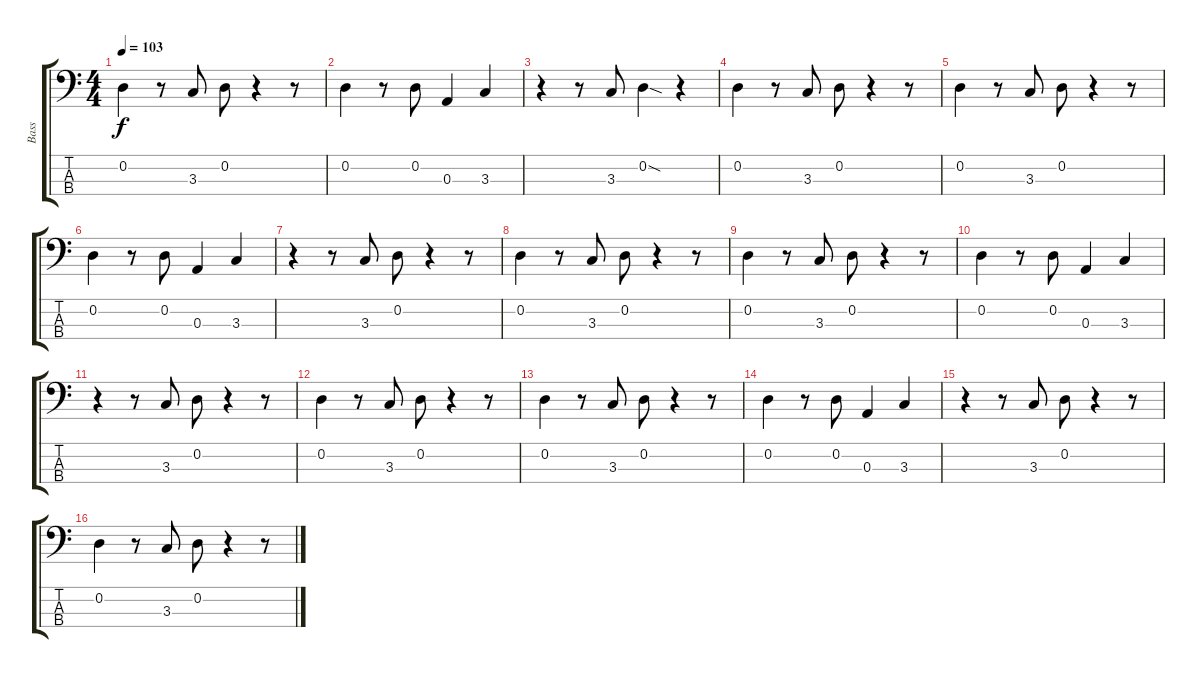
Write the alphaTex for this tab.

\track ("Bass" "Bass") {instrument electricbassfinger}
\staff {score tabs}
\tuning (G2 D2 A1 E1) {hide}
\ts (4 4)
\tempo 103
\clef f4
\ks c
0.2.4{dy f} r.8 3.3.8 0.2.8 r.4 r.8 |
0.2.4 r.8 0.2.8 0.3.4 3.3.4 |
r.4 r.8 3.3.8 0.2{sod}.4 r.4 |
0.2.4 r.8 3.3.8 0.2.8 r.4 r.8 |
0.2.4 r.8 3.3.8 0.2.8 r.4 r.8 |
0.2.4 r.8 0.2.8 0.3.4 3.3.4 |
r.4 r.8 3.3.8 0.2.8 r.4 r.8 |
0.2.4 r.8 3.3.8 0.2.8 r.4 r.8 |
0.2.4 r.8 3.3.8 0.2.8 r.4 r.8 |
0.2.4 r.8 0.2.8 0.3.4 3.3.4 |
r.4 r.8 3.3.8 0.2.8 r.4 r.8 |
0.2.4 r.8 3.3.8 0.2.8 r.4 r.8 |
0.2.4 r.8 3.3.8 0.2.8 r.4 r.8 |
0.2.4 r.8 0.2.8 0.3.4 3.3.4 |
r.4 r.8 3.3.8 0.2.8 r.4 r.8 |
0.2.4 r.8 3.3.8 0.2.8 r.4 r.8
